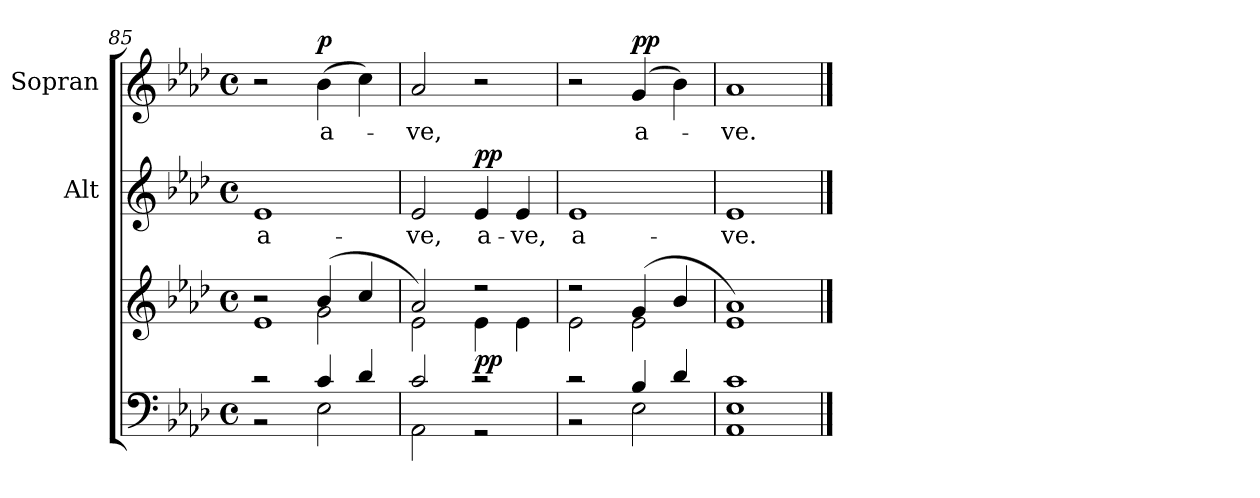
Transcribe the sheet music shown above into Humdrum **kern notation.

**kern	**kern	**dynam	**kern	**text	**dynam	**kern	**text	**dynam
*part3	*part3	*part3	*part2	*part2	*part2	*part1	*part1	*part1
*staff4	*staff3	*staff3/4	*staff2	*staff2	*staff2	*staff1	*staff1	*staff1
*	*	*	*I"Alt	*	*	*I"Sopran	*	*
*	*	*	*I'A.	*	*	*I'S.	*	*
*clefF4	*clefG2	*	*clefG2	*	*	*clefG2	*	*
*k[b-e-a-d-]	*k[b-e-a-d-]	*	*k[b-e-a-d-]	*	*	*k[b-e-a-d-]	*	*
*A-:	*A-:	*	*A-:	*	*	*A-:	*	*
*M4/4	*M4/4	*	*M4/4	*	*	*M4/4	*	*
*met(c)	*met(c)	*	*met(c)	*	*	*met(c)	*	*
=85	=85	=85	=85	=85	=85	=85	=85	=85
*^	*^	*	*	*	*	*	*	*
*	*	*	*^	*	*	*	*	*	*	*
!	!	!	!	!	!	!	!LO:LY:b	!	!	!	!
2r	2r	2r	1e-	2r	.	1e-	a-	.	2r	.	.
!	!	!	!	!	!	!	!	!	!	!LO:LY:b	!LO:DY:a
4c/	2E-\	(4b-/	.	2g\	.	.	.	.	(>4b-\	a-	p
4d-/	.	4cc/	.	.	.	.	.	.	4cc\)	.	.
*	*	*	*v	*v	*	*	*	*	*	*	*
=86	=86	=86	=86	=86	=86	=86	=86	=86	=86	=86
!	!	!	!	!	!	!LO:LY:b	!	!	!LO:LY:b	!
2c/	2AA-\	2a-/)	2e-\	.	2e-/	-ve,	.	2a-/	-ve,	.
!	!	!	!	!LO:DY:b	!	!LO:LY:b	!LO:DY:a	!	!	!
2r	2r	2r	4e-\	pp	4e-/	a-	pp	2r	.	.
!	!	!	!	!	!	!LO:LY:b	!	!	!	!
.	.	.	4e-\	.	4e-/	-ve,	.	.	.	.
=87	=87	=87	=87	=87	=87	=87	=87	=87	=87	=87
!	!	!	!	!	!	!LO:LY:b	!	!	!	!
2r	2r	2r	2e-\	.	1e-	a-	.	2r	.	.
!	!	!	!	!	!	!	!	!	!LO:LY:b	!LO:DY:a
4B-/	2E-\	(4g/	2e-\	.	.	.	.	(4g/	a-	pp
4d-/	.	4b-/	.	.	.	.	.	4b-\)	.	.
=88	=88	=88	=88	=88	=88	=88	=88	=88	=88	=88
!	!	!	!	!	!	!LO:LY:b	!	!	!LO:LY:b	!
1c	1AA- 1E-	1a-)	1e-	.	1e-	-ve.	.	1a-	-ve.	.
*v	*v	*	*	*	*	*	*	*	*	*
*	*v	*v	*	*	*	*	*	*	*
==	==	==	==	==	==	==	==	==
*-	*-	*-	*-	*-	*-	*-	*-	*-
